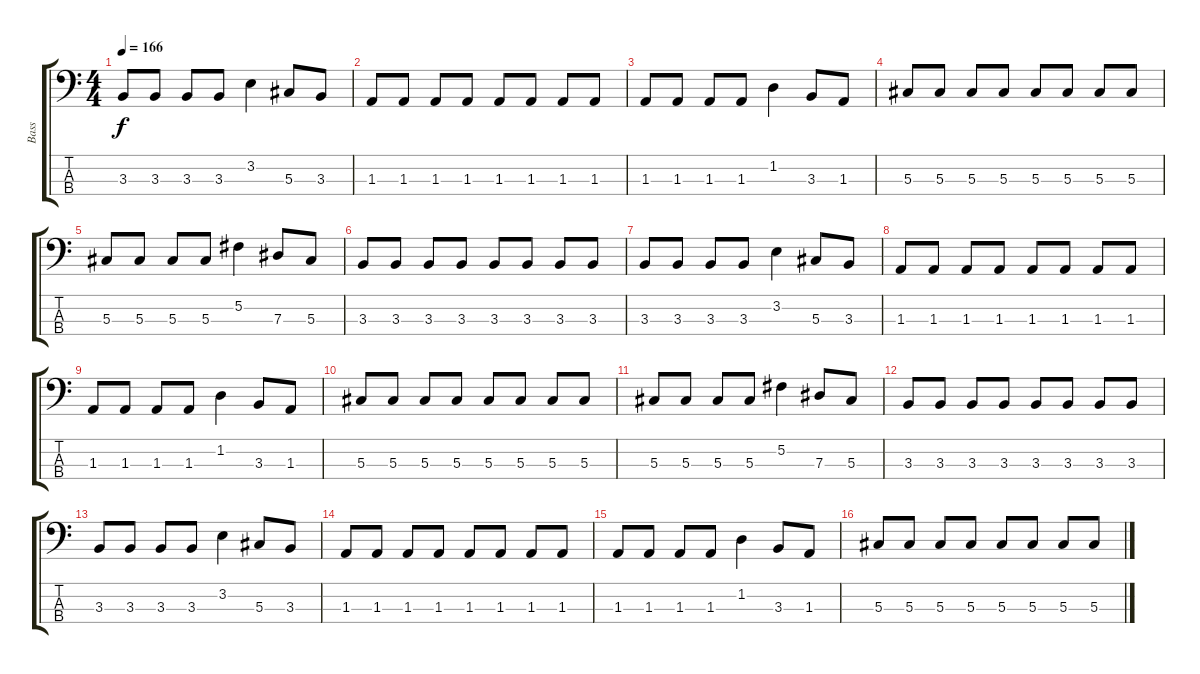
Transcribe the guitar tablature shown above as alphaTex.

\track ("Bass" "Bass") {instrument electricbasspick}
\staff {score tabs}
\tuning (Gb2 Db2 Ab1 Eb1) {hide}
\ts (4 4)
\tempo 166
\clef f4
\ks c
3.3.8{dy f} 3.3.8 3.3.8 3.3.8 3.2.4 5.3.8 3.3.8 |
1.3.8 1.3.8 1.3.8 1.3.8 1.3.8 1.3.8 1.3.8 1.3.8 |
1.3.8 1.3.8 1.3.8 1.3.8 1.2.4 3.3.8 1.3.8 |
5.3.8 5.3.8 5.3.8 5.3.8 5.3.8 5.3.8 5.3.8 5.3.8 |
5.3.8 5.3.8 5.3.8 5.3.8 5.2.4 7.3.8 5.3.8 |
3.3.8 3.3.8 3.3.8 3.3.8 3.3.8 3.3.8 3.3.8 3.3.8 |
3.3.8 3.3.8 3.3.8 3.3.8 3.2.4 5.3.8 3.3.8 |
1.3.8 1.3.8 1.3.8 1.3.8 1.3.8 1.3.8 1.3.8 1.3.8 |
1.3.8 1.3.8 1.3.8 1.3.8 1.2.4 3.3.8 1.3.8 |
5.3.8 5.3.8 5.3.8 5.3.8 5.3.8 5.3.8 5.3.8 5.3.8 |
5.3.8 5.3.8 5.3.8 5.3.8 5.2.4 7.3.8 5.3.8 |
3.3.8 3.3.8 3.3.8 3.3.8 3.3.8 3.3.8 3.3.8 3.3.8 |
3.3.8 3.3.8 3.3.8 3.3.8 3.2.4 5.3.8 3.3.8 |
1.3.8 1.3.8 1.3.8 1.3.8 1.3.8 1.3.8 1.3.8 1.3.8 |
1.3.8 1.3.8 1.3.8 1.3.8 1.2.4 3.3.8 1.3.8 |
5.3.8 5.3.8 5.3.8 5.3.8 5.3.8 5.3.8 5.3.8 5.3.8
